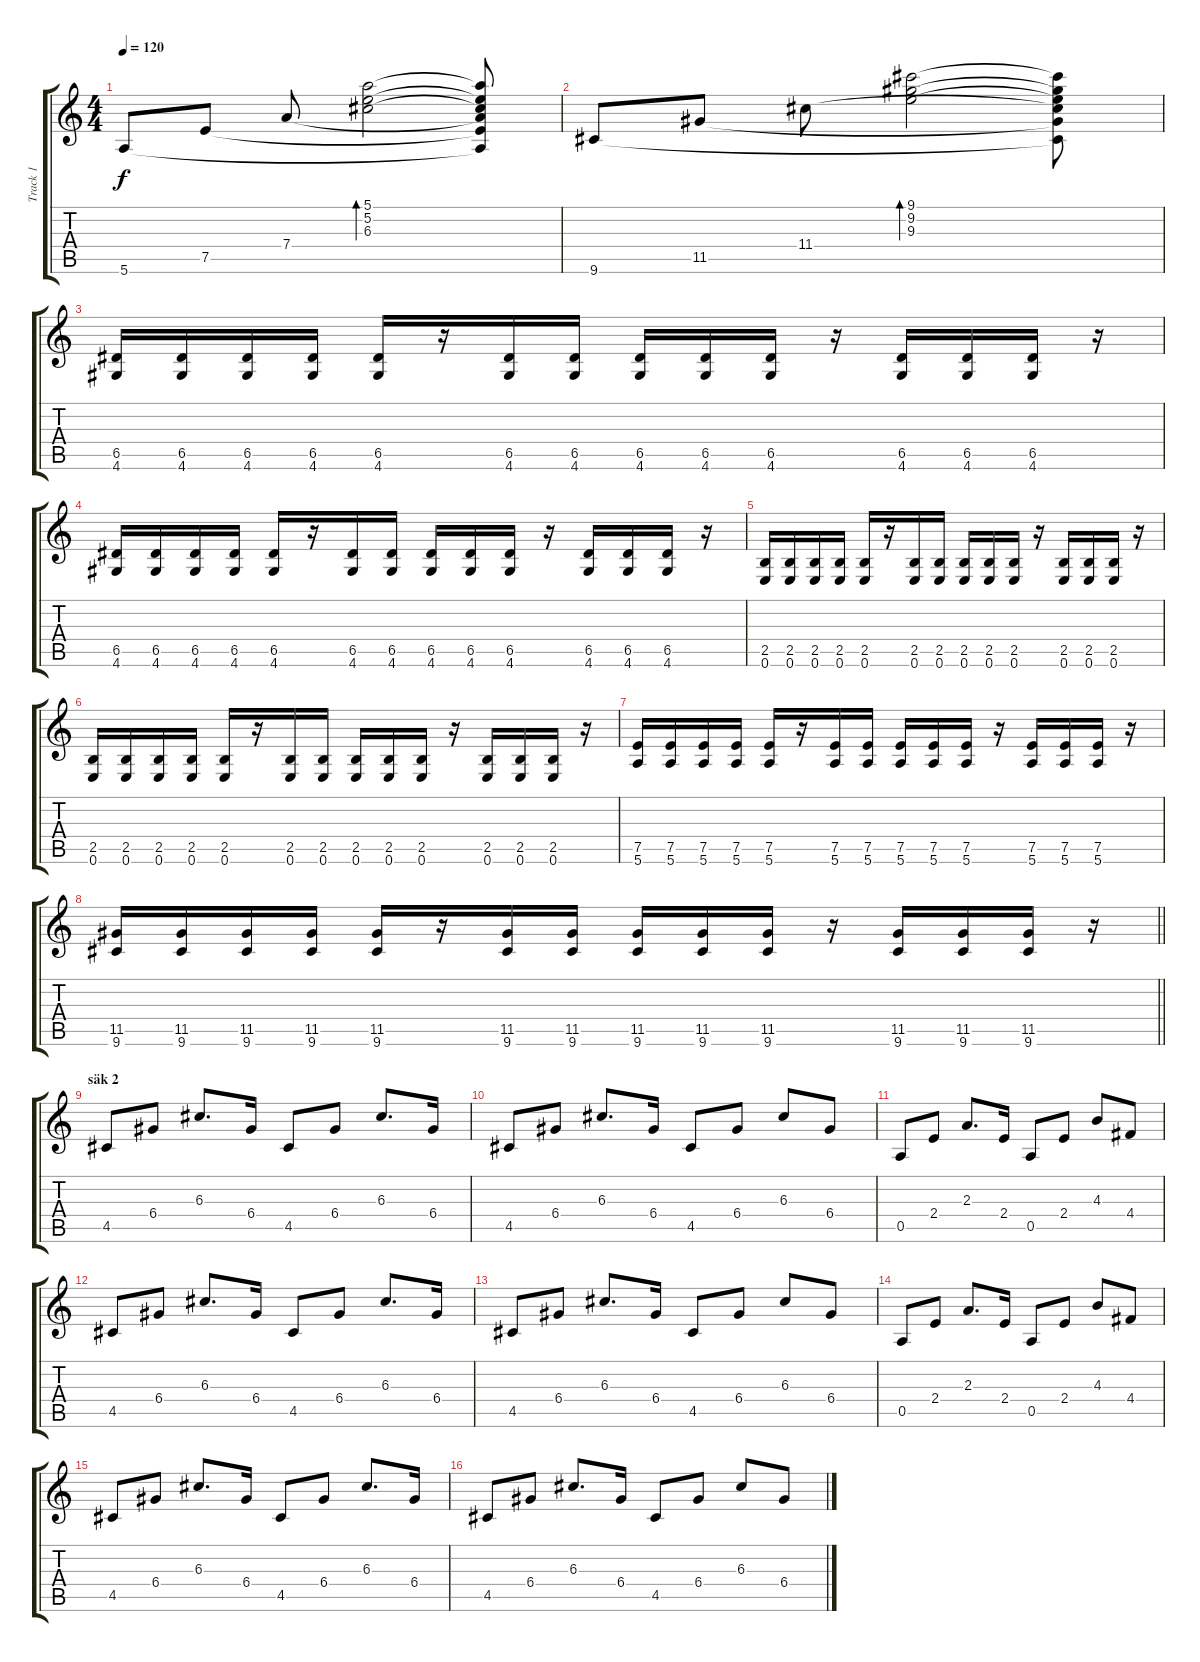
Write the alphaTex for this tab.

\track ("Track 1" "Track 1") {instrument distortionguitar}
\staff {score tabs}
\tuning (E4 B3 G3 D3 A2 E2) {hide}
\ts (4 4)
\tempo 120
\clef g2
\ks c
5.6.8{dy f} 7.5.8 7.4.8 (5.1 5.2 6.3).2{bd 240} (5.1{t} 5.2{t} 6.3{t} 7.4{t} 7.5{t} 5.6{t}).8 |
9.6.8 11.5.8 11.4.8 (9.1 9.2 9.3).2{bd 240} (9.1{t} 9.2{t} 9.3{t} 11.4{t} 11.5{t} 9.6{t}).8 |
(6.5 4.6).16{instrument distortionguitar} (6.5 4.6).16 (6.5 4.6).16 (6.5 4.6).16 (6.5 4.6).16 r.16 (6.5 4.6).16 (6.5 4.6).16 (6.5 4.6).16 (6.5 4.6).16 (6.5 4.6).16 r.16 (6.5 4.6).16 (6.5 4.6).16 (6.5 4.6).16 r.16 |
(6.5 4.6).16 (6.5 4.6).16 (6.5 4.6).16 (6.5 4.6).16 (6.5 4.6).16 r.16 (6.5 4.6).16 (6.5 4.6).16 (6.5 4.6).16 (6.5 4.6).16 (6.5 4.6).16 r.16 (6.5 4.6).16 (6.5 4.6).16 (6.5 4.6).16 r.16 |
(2.5 0.6).16 (2.5 0.6).16 (2.5 0.6).16 (2.5 0.6).16 (2.5 0.6).16 r.16 (2.5 0.6).16 (2.5 0.6).16 (2.5 0.6).16 (2.5 0.6).16 (2.5 0.6).16 r.16 (2.5 0.6).16 (2.5 0.6).16 (2.5 0.6).16 r.16 |
(2.5 0.6).16 (2.5 0.6).16 (2.5 0.6).16 (2.5 0.6).16 (2.5 0.6).16 r.16 (2.5 0.6).16 (2.5 0.6).16 (2.5 0.6).16 (2.5 0.6).16 (2.5 0.6).16 r.16 (2.5 0.6).16 (2.5 0.6).16 (2.5 0.6).16 r.16 |
(7.5 5.6).16 (7.5 5.6).16 (7.5 5.6).16 (7.5 5.6).16 (7.5 5.6).16 r.16 (7.5 5.6).16 (7.5 5.6).16 (7.5 5.6).16 (7.5 5.6).16 (7.5 5.6).16 r.16 (7.5 5.6).16 (7.5 5.6).16 (7.5 5.6).16 r.16 |
\barLineRight lightlight
(11.5 9.6).16 (11.5 9.6).16 (11.5 9.6).16 (11.5 9.6).16 (11.5 9.6).16 r.16 (11.5 9.6).16 (11.5 9.6).16 (11.5 9.6).16 (11.5 9.6).16 (11.5 9.6).16 r.16 (11.5 9.6).16 (11.5 9.6).16 (11.5 9.6).16 r.16 |
\section ("" "säk 2")
4.5.8{instrument acousticguitarsteel} 6.4.8 6.3.8{d} 6.4.16 4.5.8 6.4.8 6.3.8{d} 6.4.16 |
4.5.8 6.4.8 6.3.8{d} 6.4.16 4.5.8 6.4.8 6.3.8 6.4.8 |
0.5.8 2.4.8 2.3.8{d} 2.4.16 0.5.8 2.4.8 4.3.8 4.4.8 |
4.5.8 6.4.8 6.3.8{d} 6.4.16 4.5.8 6.4.8 6.3.8{d} 6.4.16 |
4.5.8 6.4.8 6.3.8{d} 6.4.16 4.5.8 6.4.8 6.3.8 6.4.8 |
0.5.8 2.4.8 2.3.8{d} 2.4.16 0.5.8 2.4.8 4.3.8 4.4.8 |
4.5.8 6.4.8 6.3.8{d} 6.4.16 4.5.8 6.4.8 6.3.8{d} 6.4.16 |
4.5.8 6.4.8 6.3.8{d} 6.4.16 4.5.8 6.4.8 6.3.8 6.4.8
